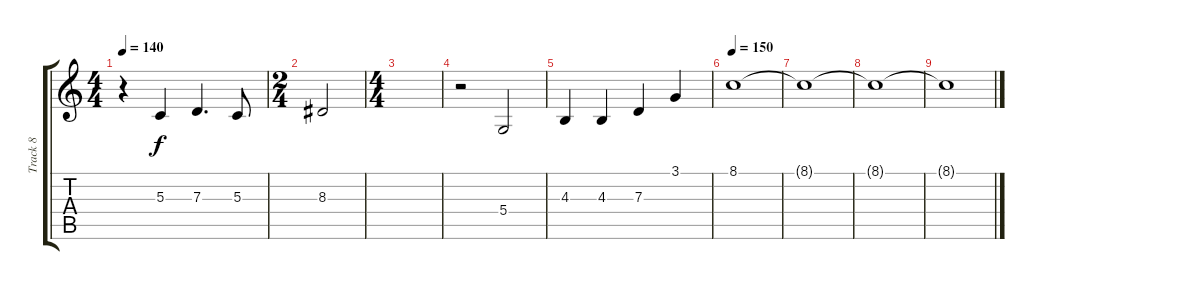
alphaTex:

\track ("Track 8" "Track 8") {instrument tuba}
\staff {score tabs}
\tuning (E4 B3 G3 D3 A2 E2) {hide}
\ts (4 4)
\tempo 140
\clef g2
\ks c
r.4{dy f} 5.3.4 7.3.4{d} 5.3.8 |
\ts (2 4)
8.3.2 |
\ts (4 4)
|
r.2 5.4.2 |
4.3.4 4.3.4 7.3.4 3.1.4 |
\tempo 150
8.1.1 |
8.1{t}.1 |
8.1{t}.1 |
8.1{t}.1
